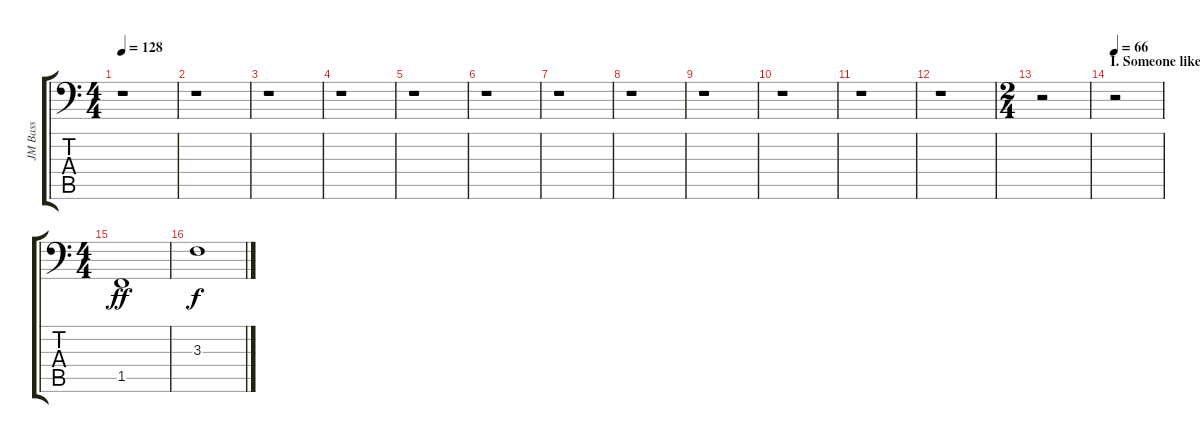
\track ("JM Bass" "JM Bass") {instrument electricbassfinger}
\staff {score tabs}
\tuning (C3 G2 D2 A1 E1 B0) {hide}
\ts (4 4)
\tempo 128
\clef f4
\ks c
r.1{dy ff} |
r.1 |
r.1 |
r.1 |
r.1 |
r.1 |
r.1 |
r.1 |
r.1 |
r.1 |
r.1 |
r.1 |
\ts (2 4)
r.2 |
\section ("" "I. Someone like him")
\tempo 66
r.2 |
\ts (4 4)
1.5.1 |
3.3.1{dy f}
